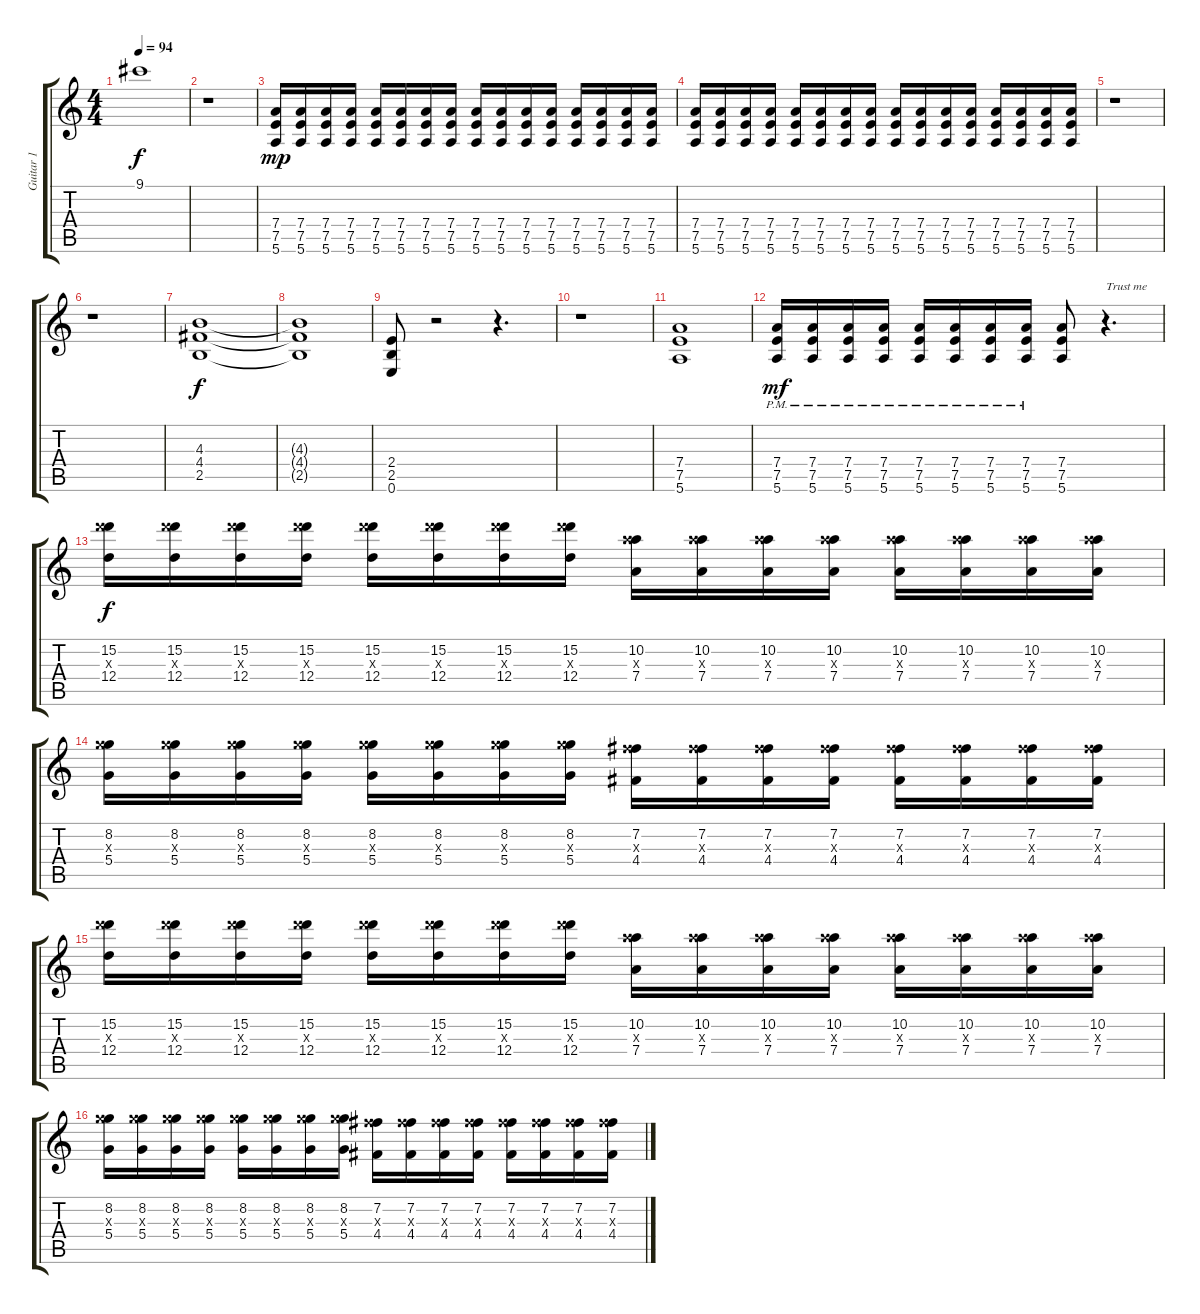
\track ("Guitar 1" "Guitar 1") {instrument distortionguitar}
\staff {score tabs}
\tuning (E4 B3 G3 D3 A2 E2) {hide}
\ts (4 4)
\tempo 94
\clef g2
\ks c
9.1.1{dy f} |
r.1 |
(7.4 7.5 5.6).16{dy mp volume 15} (7.4 7.5 5.6).16 (7.4 7.5 5.6).16 (7.4 7.5 5.6).16 (7.4 7.5 5.6).16 (7.4 7.5 5.6).16 (7.4 7.5 5.6).16 (7.4 7.5 5.6).16 (7.4 7.5 5.6).16 (7.4 7.5 5.6).16 (7.4 7.5 5.6).16 (7.4 7.5 5.6).16 (7.4 7.5 5.6).16 (7.4 7.5 5.6).16 (7.4 7.5 5.6).16 (7.4 7.5 5.6).16 |
(7.4 7.5 5.6).16 (7.4 7.5 5.6).16 (7.4 7.5 5.6).16 (7.4 7.5 5.6).16 (7.4 7.5 5.6).16 (7.4 7.5 5.6).16 (7.4 7.5 5.6).16 (7.4 7.5 5.6).16 (7.4 7.5 5.6).16 (7.4 7.5 5.6).16 (7.4 7.5 5.6).16 (7.4 7.5 5.6).16 (7.4 7.5 5.6).16 (7.4 7.5 5.6).16 (7.4 7.5 5.6).16 (7.4 7.5 5.6).16 |
r.1 |
r.1 |
(4.3 4.4 2.5).1{dy f} |
(4.3{t} 4.4{t} 2.5{t}).1 |
(2.4 2.5 0.6).8 r.2 r.4{d} |
r.1 |
(7.4 7.5 5.6).1 |
(7.4{pm} 7.5{pm} 5.6{pm}).16{dy mf} (7.4{pm} 7.5{pm} 5.6{pm}).16 (7.4{pm} 7.5{pm} 5.6{pm}).16 (7.4{pm} 7.5{pm} 5.6{pm}).16 (7.4{pm} 7.5{pm} 5.6{pm}).16 (7.4{pm} 7.5{pm} 5.6{pm}).16 (7.4{pm} 7.5{pm} 5.6{pm}).16 (7.4{pm} 7.5{pm} 5.6{pm}).16 (7.4 7.5 5.6).8 r.4{d txt "Trust me"} |
(15.2 19.3{x} 12.4).16{dy f volume 15} (15.2 19.3{x} 12.4).16 (15.2 19.3{x} 12.4).16 (15.2 19.3{x} 12.4).16 (15.2 19.3{x} 12.4).16 (15.2 19.3{x} 12.4).16 (15.2 19.3{x} 12.4).16 (15.2 19.3{x} 12.4).16 (10.2 14.3{x} 7.4).16 (10.2 14.3{x} 7.4).16 (10.2 14.3{x} 7.4).16 (10.2 14.3{x} 7.4).16 (10.2 14.3{x} 7.4).16 (10.2 14.3{x} 7.4).16 (10.2 14.3{x} 7.4).16 (10.2 14.3{x} 7.4).16 |
(8.2 12.3{x} 5.4).16 (8.2 12.3{x} 5.4).16 (8.2 12.3{x} 5.4).16 (8.2 12.3{x} 5.4).16 (8.2 12.3{x} 5.4).16 (8.2 12.3{x} 5.4).16 (8.2 12.3{x} 5.4).16 (8.2 12.3{x} 5.4).16 (7.2 11.3{x} 4.4).16 (7.2 11.3{x} 4.4).16 (7.2 11.3{x} 4.4).16 (7.2 11.3{x} 4.4).16 (7.2 11.3{x} 4.4).16 (7.2 11.3{x} 4.4).16 (7.2 11.3{x} 4.4).16 (7.2 11.3{x} 4.4).16 |
(15.2 19.3{x} 12.4).16 (15.2 19.3{x} 12.4).16 (15.2 19.3{x} 12.4).16 (15.2 19.3{x} 12.4).16 (15.2 19.3{x} 12.4).16 (15.2 19.3{x} 12.4).16 (15.2 19.3{x} 12.4).16 (15.2 19.3{x} 12.4).16 (10.2 14.3{x} 7.4).16 (10.2 14.3{x} 7.4).16 (10.2 14.3{x} 7.4).16 (10.2 14.3{x} 7.4).16 (10.2 14.3{x} 7.4).16 (10.2 14.3{x} 7.4).16 (10.2 14.3{x} 7.4).16 (10.2 14.3{x} 7.4).16 |
(8.2 12.3{x} 5.4).16 (8.2 12.3{x} 5.4).16 (8.2 12.3{x} 5.4).16 (8.2 12.3{x} 5.4).16 (8.2 12.3{x} 5.4).16 (8.2 12.3{x} 5.4).16 (8.2 12.3{x} 5.4).16 (8.2 12.3{x} 5.4).16 (7.2 11.3{x} 4.4).16 (7.2 11.3{x} 4.4).16 (7.2 11.3{x} 4.4).16 (7.2 11.3{x} 4.4).16 (7.2 11.3{x} 4.4).16 (7.2 11.3{x} 4.4).16 (7.2 11.3{x} 4.4).16 (7.2 11.3{x} 4.4).16
